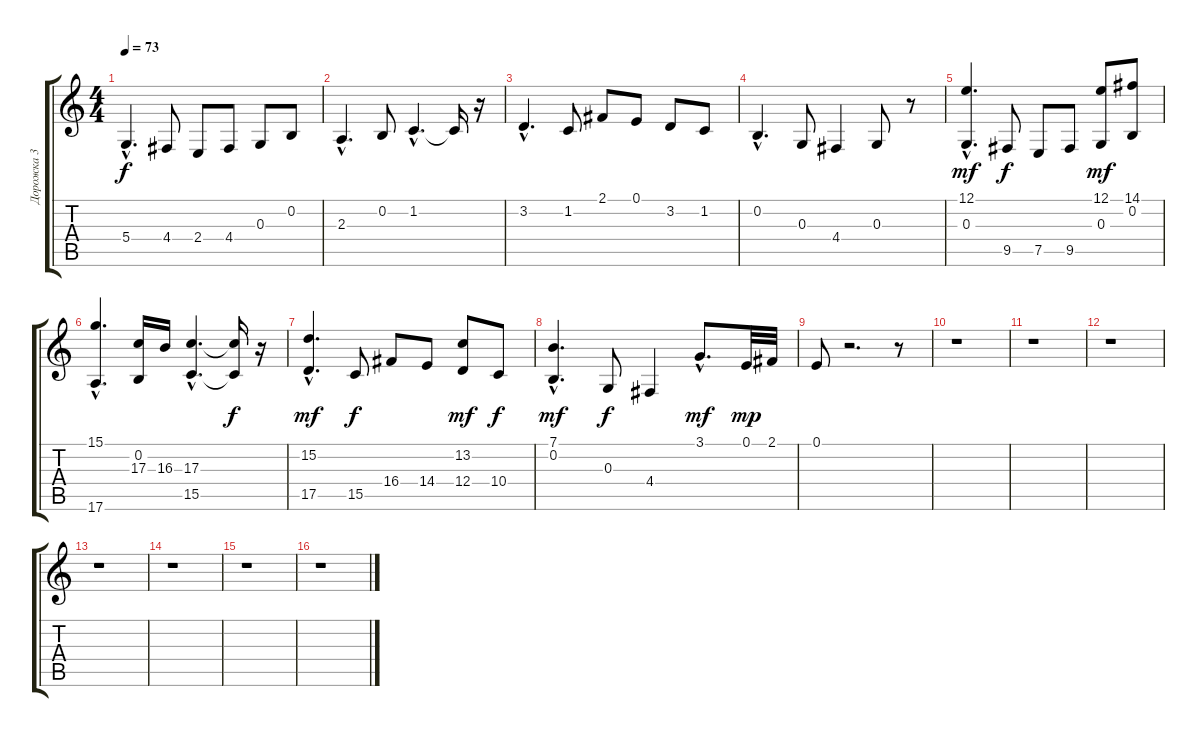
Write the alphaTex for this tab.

\track ("Дорожка 3" "Дорожка 3") {instrument viola}
\staff {score tabs}
\tuning (E4 B3 G3 D3 A2 E2) {hide}
\ts (4 4)
\tempo 73
\clef g2
\ks c
5.4{hac}.4{d dy f instrument viola} 4.4.8 2.4.8 4.4.8 0.3.8 0.2.8 |
2.3{hac}.4{d} 0.2.8 1.2{hac}.4{d} 1.2{t}.16 r.16 |
3.2{hac}.4{d} 1.2.8 2.1.8 0.1.8 3.2.8 1.2.8 |
0.2{hac}.4{d} 0.3.8 4.4.4 0.3.8 r.8 |
(12.1{hac} 0.3{hac}).4{d dy mf} 9.5.8{dy f} 7.5.8 9.5.8 (12.1 0.3).8{dy mf} (14.1 0.2).8 |
(15.1{hac} 17.6{hac}).4{d} (0.2 17.3).16 16.3.16 (17.3{hac} 15.5{hac}).4{d} (17.3{t} 15.5{t}).16{dy f} r.16 |
(15.2{hac} 17.5{hac}).4{d dy mf} 15.5.8{dy f} 16.4.8 14.4.8 (13.2 12.4).8{dy mf} 10.4.8{dy f} |
(7.1{hac} 0.2{hac}).4{d dy mf} 0.3.8{dy f} 4.4.4 3.1{hac}.8{d dy mf} 0.1.32{dy mp} 2.1.32 |
0.1.8 r.2{d} r.8 |
r.1 |
r.1 |
r.1 |
r.1 |
r.1 |
r.1 |
r.1
